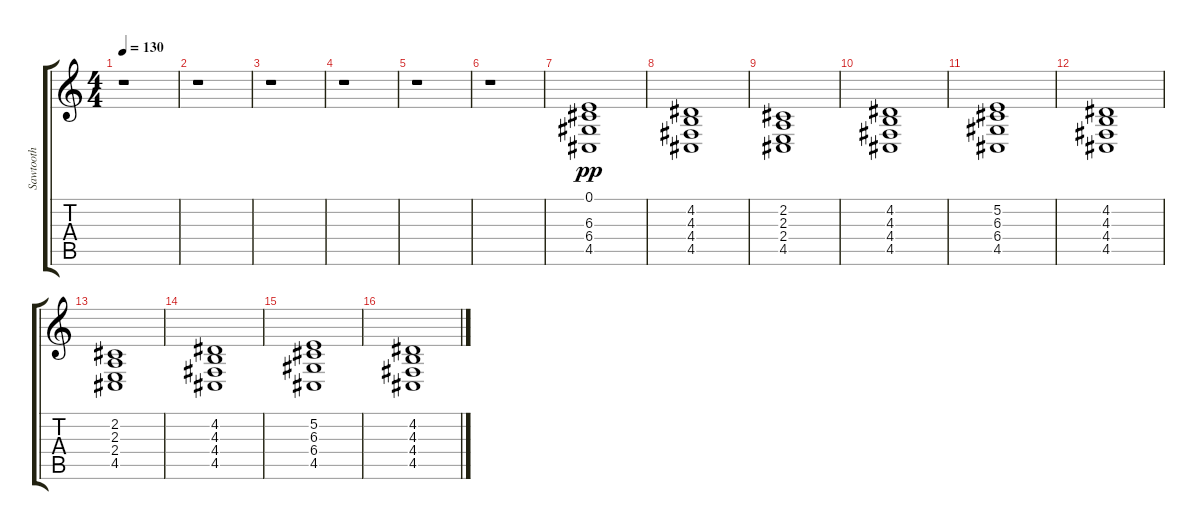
\track ("Sawtooth" "Sawtooth") {instrument lead2sawtooth}
\staff {score tabs}
\tuning (E4 B3 G3 D3 A2 E2) {hide}
\ts (4 4)
\tempo 130
\clef g2
\ks c
r.1{dy pp} |
r.1 |
r.1 |
r.1 |
r.1 |
r.1 |
(0.1 6.3 6.4 4.5).1 |
(4.2 4.3 4.4 4.5).1 |
(2.2 2.3 2.4 4.5).1 |
(4.2 4.3 4.4 4.5).1 |
(5.2 6.3 6.4 4.5).1 |
(4.2 4.3 4.4 4.5).1 |
(2.2 2.3 2.4 4.5).1 |
(4.2 4.3 4.4 4.5).1 |
(5.2 6.3 6.4 4.5).1 |
(4.2 4.3 4.4 4.5).1
